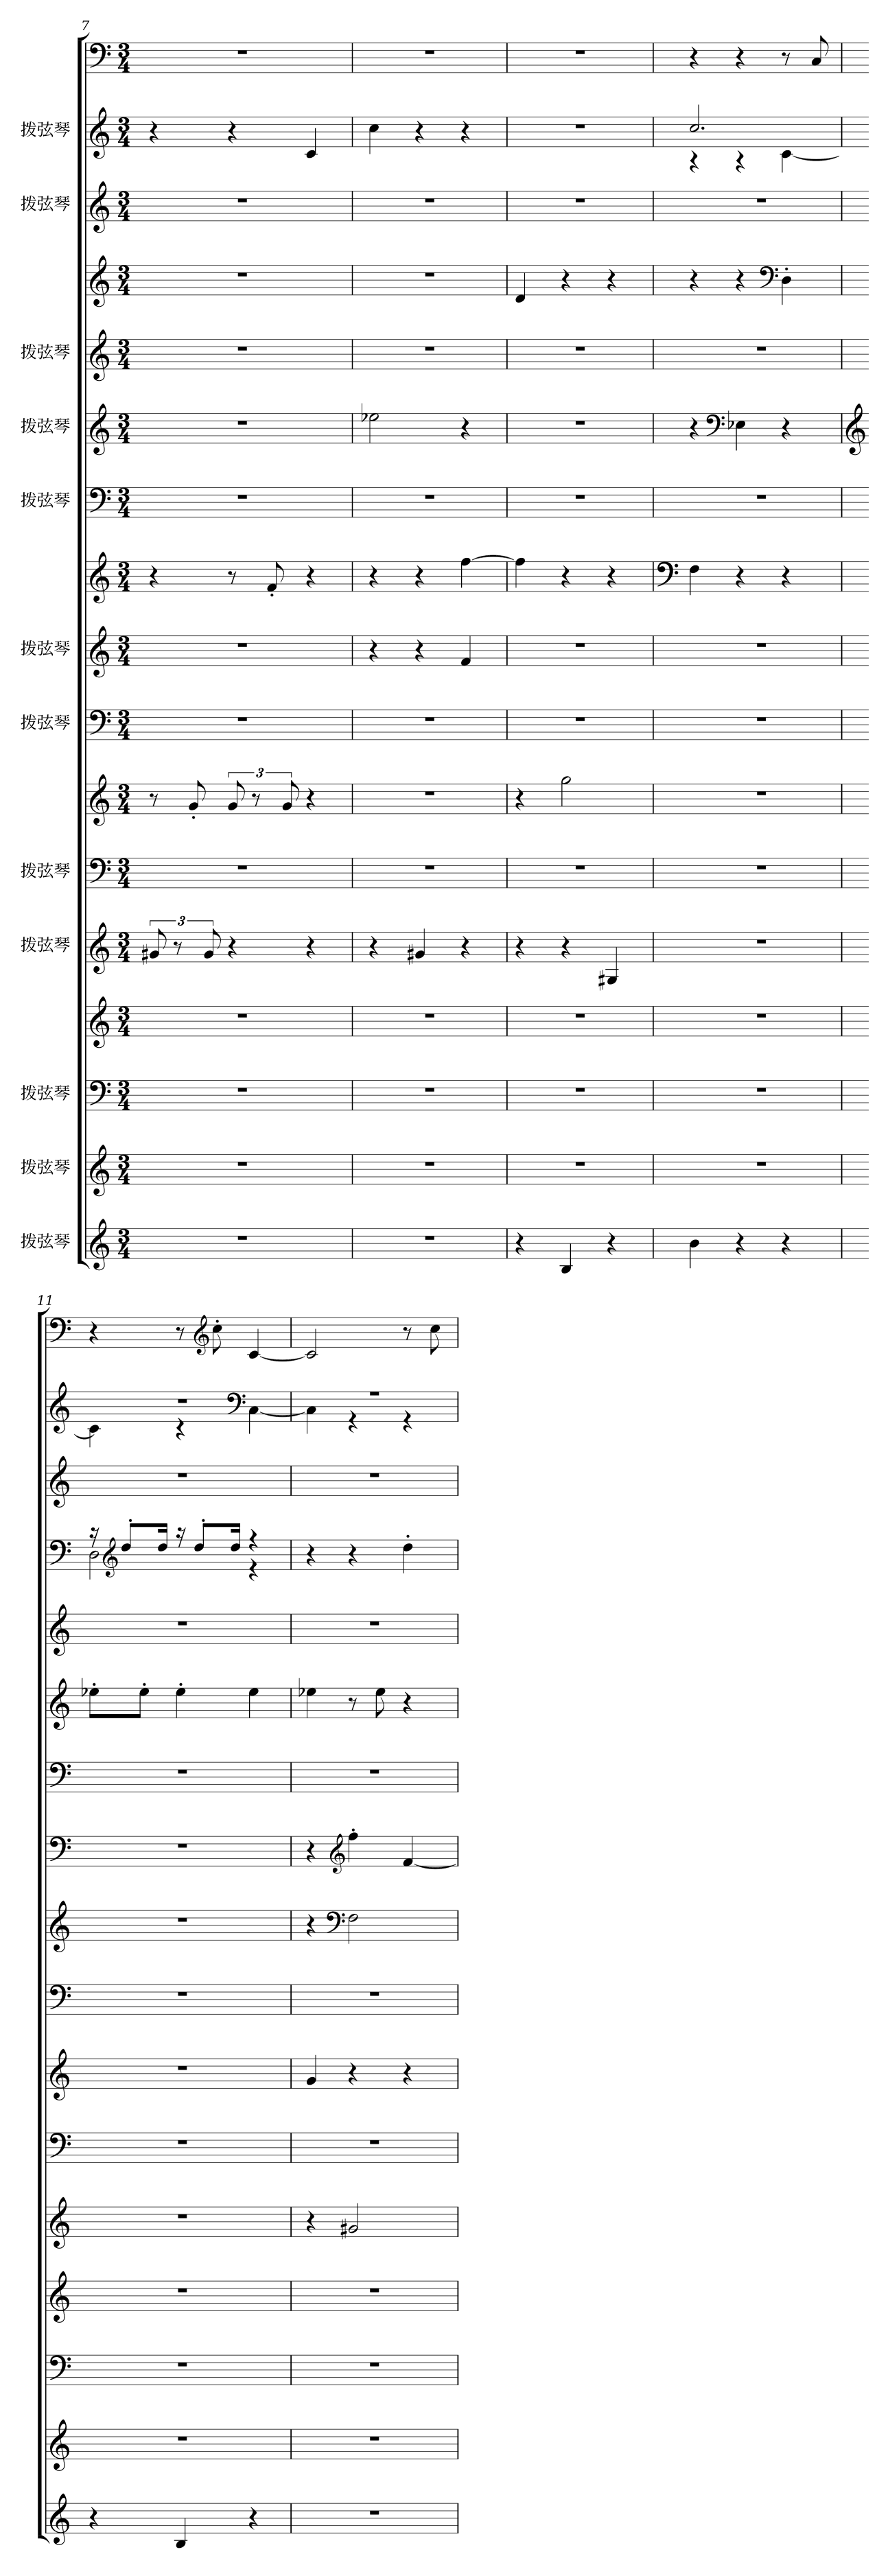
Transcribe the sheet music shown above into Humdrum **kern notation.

**kern	**kern	**kern	**kern	**kern	**kern	**kern	**kern	**kern	**kern	**kern	**kern	**kern	**kern	**kern	**kern	**kern
*part12	*part11	*part10	*part10	*part9	*part8	*part8	*part7	*part6	*part6	*part5	*part4	*part3	*part3	*part2	*part1	*part1
*staff17	*staff16	*staff15	*staff14	*staff13	*staff12	*staff11	*staff10	*staff9	*staff8	*staff7	*staff6	*staff5	*staff4	*staff3	*staff2	*staff1
*I"拨弦琴	*I"拨弦琴	*I"拨弦琴	*	*I"拨弦琴	*I"拨弦琴	*	*I"拨弦琴	*I"拨弦琴	*	*I"拨弦琴	*I"拨弦琴	*I"拨弦琴	*	*I"拨弦琴	*I"拨弦琴	*
!!LO:PB:g=z
*clefG2	*clefG2	*clefF4	*clefG2	*clefG2	*clefF4	*clefG2	*clefF4	*clefG2	*clefG2	*clefF4	*clefG2	*clefG2	*clefG2	*clefG2	*clefG2	*clefF4
*k[]	*k[]	*k[]	*k[]	*k[]	*k[]	*k[]	*k[]	*k[]	*k[]	*k[]	*k[]	*k[]	*k[]	*k[]	*k[]	*k[]
*M3/4	*M3/4	*M3/4	*M3/4	*M3/4	*M3/4	*M3/4	*M3/4	*M3/4	*M3/4	*M3/4	*M3/4	*M3/4	*M3/4	*M3/4	*M3/4	*M3/4
=7	=7	=7	=7	=7	=7	=7	=7	=7	=7	=7	=7	=7	=7	=7	=7	=7
2.r	2.r	2.r	2.r	12g#X/	2.r	8r	2.r	2.r	4r	2.r	2.r	2.r	2.r	2.r	4r	2.r
.	.	.	.	12r	.	.	.	.	.	.	.	.	.	.	.	.
.	.	.	.	.	.	8g'/	.	.	.	.	.	.	.	.	.	.
.	.	.	.	12g#/	.	.	.	.	.	.	.	.	.	.	.	.
.	.	.	.	4r	.	12g/	.	.	8r	.	.	.	.	.	4r	.
.	.	.	.	.	.	12r	.	.	.	.	.	.	.	.	.	.
.	.	.	.	.	.	.	.	.	8f'/	.	.	.	.	.	.	.
.	.	.	.	.	.	12g/	.	.	.	.	.	.	.	.	.	.
.	.	.	.	4r	.	4r	.	.	4r	.	.	.	.	.	4c/	.
=8	=8	=8	=8	=8	=8	=8	=8	=8	=8	=8	=8	=8	=8	=8	=8	=8
2.r	2.r	2.r	2.r	4r	2.r	2.r	2.r	4r	4r	2.r	2ee-X\	2.r	2.r	2.r	4cc\	2.r
.	.	.	.	4g#X/	.	.	.	4r	4r	.	.	.	.	.	4r	.
.	.	.	.	4r	.	.	.	4f/	[4ff\	.	4r	.	.	.	4r	.
=9	=9	=9	=9	=9	=9	=9	=9	=9	=9	=9	=9	=9	=9	=9	=9	=9
4r	2.r	2.r	2.r	4r	2.r	4r	2.r	2.r	4ff\]	2.r	2.r	2.r	4d/	2.r	2.r	2.r
4B/	.	.	.	4r	.	2gg\	.	.	4r	.	.	.	4r	.	.	.
4r	.	.	.	4G#X/	.	.	.	.	4r	.	.	.	4r	.	.	.
=10	=10	=10	=10	=10	=10	=10	=10	=10	=10	=10	=10	=10	=10	=10	=10	=10
*	*	*	*	*	*	*	*	*	*clefF4	*	*	*	*	*	*	*
*	*	*	*	*	*	*	*	*	*	*	*	*	*	*	*^	*
4b\	2.r	2.r	2.r	2.r	2.r	2.r	2.r	2.r	4F\	2.r	4r	2.r	4r	2.r	2.cc/	4r	4r
*	*	*	*	*	*	*	*	*	*	*	*clefF4	*	*	*	*	*	*
4r	.	.	.	.	.	.	.	.	4r	.	4E-X\	.	4r	.	.	4r	4r
*	*	*	*	*	*	*	*	*	*	*	*	*	*clefF4	*	*	*	*
4r	.	.	.	.	.	.	.	.	4r	.	4r	.	4D'\	.	.	[4c\	8r
.	.	.	.	.	.	.	.	.	.	.	.	.	.	.	.	.	8C/
!!LO:PB:g=z
=11	=11	=11	=11	=11	=11	=11	=11	=11	=11	=11	=11	=11	=11	=11	=11	=11	=11
*	*	*	*	*	*	*	*	*	*	*	*clefG2	*	*	*	*	*	*
*	*	*	*	*	*	*	*	*	*	*	*	*	*^	*	*	*	*
4r	2.r	2.r	2.r	2.r	2.r	2.r	2.r	2.r	2.r	2.r	8ee-X'\L	2.r	16r	2D\	2.r	2.r	4c\]	4r
*	*	*	*	*	*	*	*	*	*	*	*	*	*clefG2	*	*	*	*	*
.	.	.	.	.	.	.	.	.	.	.	.	.	8dd'/L	.	.	.	.	.
.	.	.	.	.	.	.	.	.	.	.	8ee-'\J	.	.	.	.	.	.	.
.	.	.	.	.	.	.	.	.	.	.	.	.	16dd/Jk	.	.	.	.	.
4B/	.	.	.	.	.	.	.	.	.	.	4ee-'\	.	16r	.	.	.	4r	8r
.	.	.	.	.	.	.	.	.	.	.	.	.	8dd'/L	.	.	.	.	.
*	*	*	*	*	*	*	*	*	*	*	*	*	*	*	*	*	*	*clefG2
.	.	.	.	.	.	.	.	.	.	.	.	.	.	.	.	.	.	8cc'\
.	.	.	.	.	.	.	.	.	.	.	.	.	16dd/Jk	.	.	.	.	.
*	*	*	*	*	*	*	*	*	*	*	*	*	*	*	*	*clefF4	*	*
4r	.	.	.	.	.	.	.	.	.	.	4ee-\	.	4r	4r	.	.	[4C\	[4c/
*	*	*	*	*	*	*	*	*	*	*	*	*	*v	*v	*	*	*	*
=12	=12	=12	=12	=12	=12	=12	=12	=12	=12	=12	=12	=12	=12	=12	=12	=12	=12
2.r	2.r	2.r	2.r	4r	2.r	4g/	2.r	4r	4r	2.r	4ee-X\	2.r	4r	2.r	2.r	4C\]	2c/]
*	*	*	*	*	*	*	*	*clefF4	*clefG2	*	*	*	*	*	*	*	*
.	.	.	.	2g#X/	.	4r	.	2F\	4ff'\	.	8r	.	4r	.	.	4r	.
.	.	.	.	.	.	.	.	.	.	.	8ee-\	.	.	.	.	.	.
.	.	.	.	.	.	4r	.	.	[4f/	.	4r	.	4dd'\	.	.	4r	8r
.	.	.	.	.	.	.	.	.	.	.	.	.	.	.	.	.	8cc\
*	*	*	*	*	*	*	*	*	*	*	*	*	*	*	*v	*v	*
=	=	=	=	=	=	=	=	=	=	=	=	=	=	=	=	=
*-	*-	*-	*-	*-	*-	*-	*-	*-	*-	*-	*-	*-	*-	*-	*-	*-
